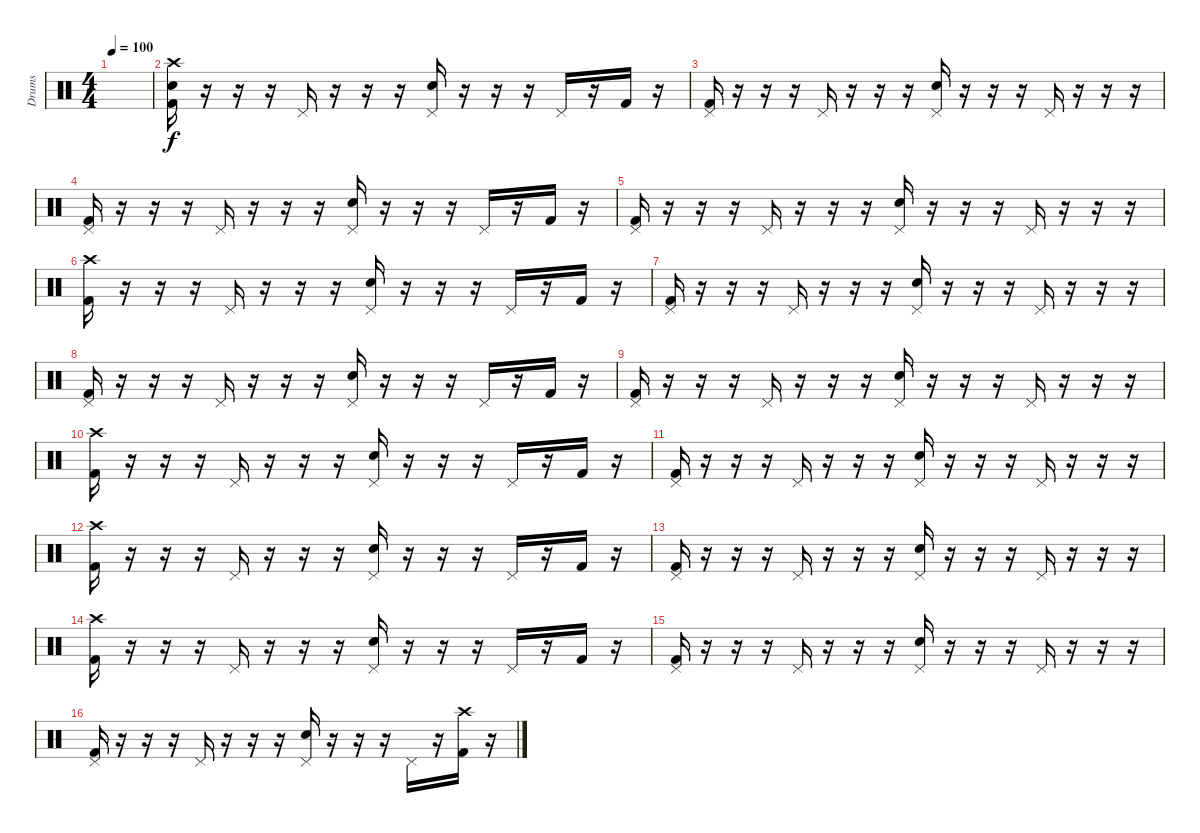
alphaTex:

\track ("Drums" "Drums") {instrument percussion}
\staff {score}
\articulation defaults
\ts (4 4)
\tempo 100
\clef neutral
\ks c
|
("Kick (hit) 2" "Electric Snare (hit)" "Crash high (hit)").16 r.16 r.16 r.16 "Pedal Hi-Hat (hit)".16 r.16 r.16 r.16 ("Electric Snare (hit)" "Pedal Hi-Hat (hit)").16 r.16 r.16 r.16 "Pedal Hi-Hat (hit)".16 r.16 "Kick (hit) 2".16 r.16 |
("Kick (hit) 2" "Pedal Hi-Hat (hit)").16 r.16 r.16 r.16 "Pedal Hi-Hat (hit)".16 r.16 r.16 r.16 ("Electric Snare (hit)" "Pedal Hi-Hat (hit)").16 r.16 r.16 r.16 "Pedal Hi-Hat (hit)".16 r.16 r.16 r.16 |
("Kick (hit) 2" "Pedal Hi-Hat (hit)").16 r.16 r.16 r.16 "Pedal Hi-Hat (hit)".16 r.16 r.16 r.16 ("Electric Snare (hit)" "Pedal Hi-Hat (hit)").16 r.16 r.16 r.16 "Pedal Hi-Hat (hit)".16 r.16 "Kick (hit) 2".16 r.16 |
("Kick (hit) 2" "Pedal Hi-Hat (hit)").16 r.16 r.16 r.16 "Pedal Hi-Hat (hit)".16 r.16 r.16 r.16 ("Electric Snare (hit)" "Pedal Hi-Hat (hit)").16 r.16 r.16 r.16 "Pedal Hi-Hat (hit)".16 r.16 r.16 r.16 |
("Kick (hit) 2" "Crash high (hit)").16 r.16 r.16 r.16 "Pedal Hi-Hat (hit)".16 r.16 r.16 r.16 ("Electric Snare (hit)" "Pedal Hi-Hat (hit)").16 r.16 r.16 r.16 "Pedal Hi-Hat (hit)".16 r.16 "Kick (hit) 2".16 r.16 |
("Kick (hit) 2" "Pedal Hi-Hat (hit)").16 r.16 r.16 r.16 "Pedal Hi-Hat (hit)".16 r.16 r.16 r.16 ("Electric Snare (hit)" "Pedal Hi-Hat (hit)").16 r.16 r.16 r.16 "Pedal Hi-Hat (hit)".16 r.16 r.16 r.16 |
("Kick (hit) 2" "Pedal Hi-Hat (hit)").16 r.16 r.16 r.16 "Pedal Hi-Hat (hit)".16 r.16 r.16 r.16 ("Electric Snare (hit)" "Pedal Hi-Hat (hit)").16 r.16 r.16 r.16 "Pedal Hi-Hat (hit)".16 r.16 "Kick (hit) 2".16 r.16 |
("Kick (hit) 2" "Pedal Hi-Hat (hit)").16 r.16 r.16 r.16 "Pedal Hi-Hat (hit)".16 r.16 r.16 r.16 ("Electric Snare (hit)" "Pedal Hi-Hat (hit)").16 r.16 r.16 r.16 "Pedal Hi-Hat (hit)".16 r.16 r.16 r.16 |
("Kick (hit) 2" "Crash high (hit)").16 r.16 r.16 r.16 "Pedal Hi-Hat (hit)".16 r.16 r.16 r.16 ("Electric Snare (hit)" "Pedal Hi-Hat (hit)").16 r.16 r.16 r.16 "Pedal Hi-Hat (hit)".16 r.16 "Kick (hit) 2".16 r.16 |
("Kick (hit) 2" "Pedal Hi-Hat (hit)").16 r.16 r.16 r.16 "Pedal Hi-Hat (hit)".16 r.16 r.16 r.16 ("Electric Snare (hit)" "Pedal Hi-Hat (hit)").16 r.16 r.16 r.16 "Pedal Hi-Hat (hit)".16 r.16 r.16 r.16 |
("Kick (hit) 2" "Crash high (hit)").16 r.16 r.16 r.16 "Pedal Hi-Hat (hit)".16 r.16 r.16 r.16 ("Electric Snare (hit)" "Pedal Hi-Hat (hit)").16 r.16 r.16 r.16 "Pedal Hi-Hat (hit)".16 r.16 "Kick (hit) 2".16 r.16 |
("Kick (hit) 2" "Pedal Hi-Hat (hit)").16 r.16 r.16 r.16 "Pedal Hi-Hat (hit)".16 r.16 r.16 r.16 ("Electric Snare (hit)" "Pedal Hi-Hat (hit)").16 r.16 r.16 r.16 "Pedal Hi-Hat (hit)".16 r.16 r.16 r.16 |
("Kick (hit) 2" "Crash high (hit)").16 r.16 r.16 r.16 "Pedal Hi-Hat (hit)".16 r.16 r.16 r.16 ("Electric Snare (hit)" "Pedal Hi-Hat (hit)").16 r.16 r.16 r.16 "Pedal Hi-Hat (hit)".16 r.16 "Kick (hit) 2".16 r.16 |
("Kick (hit) 2" "Pedal Hi-Hat (hit)").16 r.16 r.16 r.16 "Pedal Hi-Hat (hit)".16 r.16 r.16 r.16 ("Electric Snare (hit)" "Pedal Hi-Hat (hit)").16 r.16 r.16 r.16 "Pedal Hi-Hat (hit)".16 r.16 r.16 r.16 |
("Kick (hit) 2" "Pedal Hi-Hat (hit)").16 r.16 r.16 r.16 "Pedal Hi-Hat (hit)".16 r.16 r.16 r.16 ("Electric Snare (hit)" "Pedal Hi-Hat (hit)").16 r.16 r.16 r.16 "Pedal Hi-Hat (hit)".16 r.16 ("Kick (hit) 2" "Crash high (hit)").16 r.16
